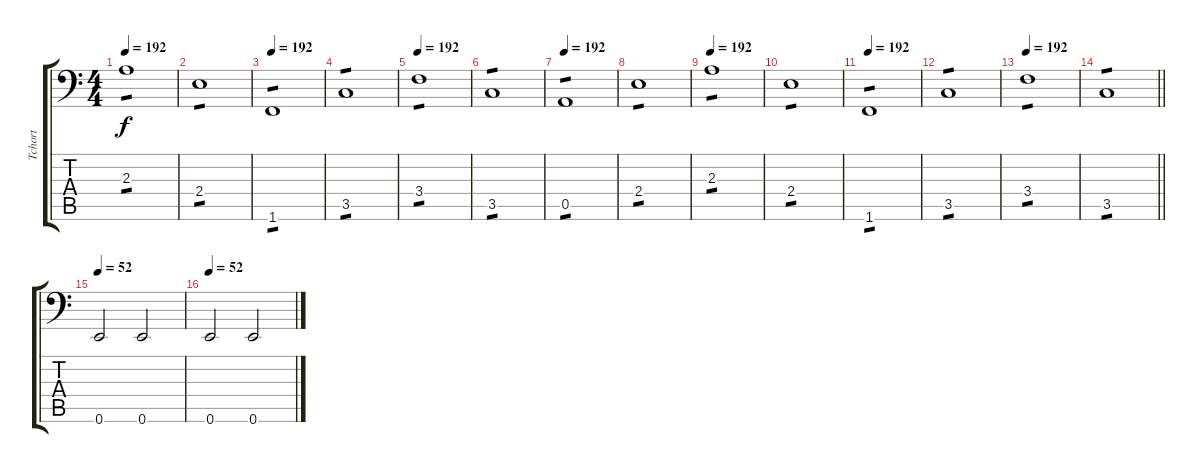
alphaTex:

\track ("Tchort" "Tchort") {instrument electricbasspick}
\staff {score tabs}
\tuning (E3 B2 G2 D2 A1 E1) {hide}
\ts (4 4)
\tempo 192
\clef f4
\ks c
2.3.1{tp 1 dy f} |
2.4.1{tp 1} |
\tempo 192
1.6.1{tp 1} |
3.5.1{tp 1} |
\tempo 192
3.4.1{tp 1} |
3.5.1{tp 1} |
\tempo 192
0.5.1{tp 1} |
2.4.1{tp 1} |
\tempo 192
2.3.1{tp 1} |
2.4.1{tp 1} |
\tempo 192
1.6.1{tp 1} |
3.5.1{tp 1} |
\tempo 192
3.4.1{tp 1} |
\barLineRight lightlight
3.5.1{tp 1} |
\section ("" "")
\tempo 52
0.6.2 0.6.2 |
\tempo 52
0.6.2 0.6.2
